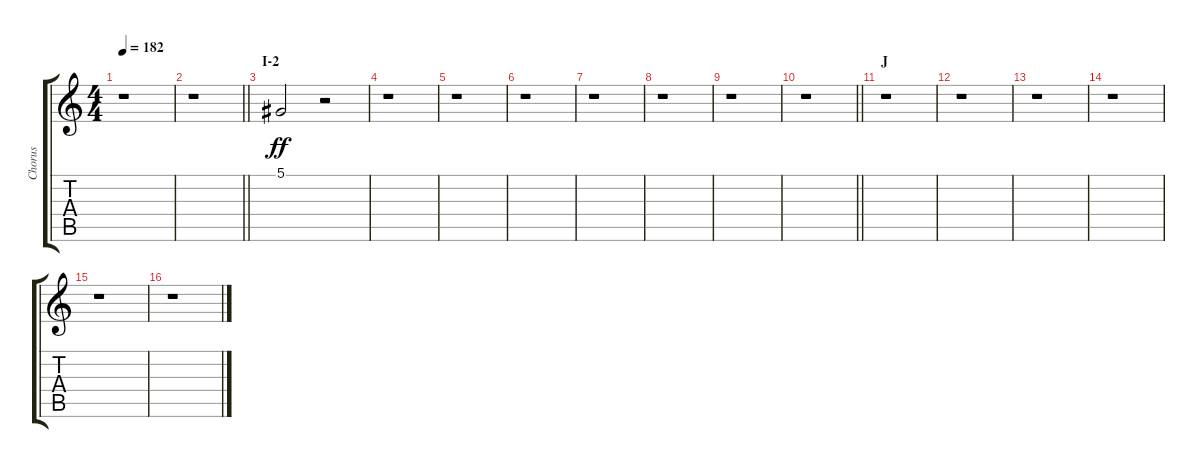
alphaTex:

\track ("Chorus" "Chorus") {instrument voiceoohs}
\staff {score tabs}
\tuning (Eb4 Bb3 Gb3 Db3 Ab2 Eb2) {hide}
\ts (4 4)
\tempo 182
\clef g2
\ks c
r.1{dy ff} |
\barLineRight lightlight
r.1 |
\section ("" "I-2")
5.1.2 r.2 |
r.1 |
r.1 |
r.1 |
r.1 |
r.1 |
r.1 |
\barLineRight lightlight
r.1 |
\section ("" "J")
r.1 |
r.1 |
r.1 |
r.1 |
r.1 |
r.1
